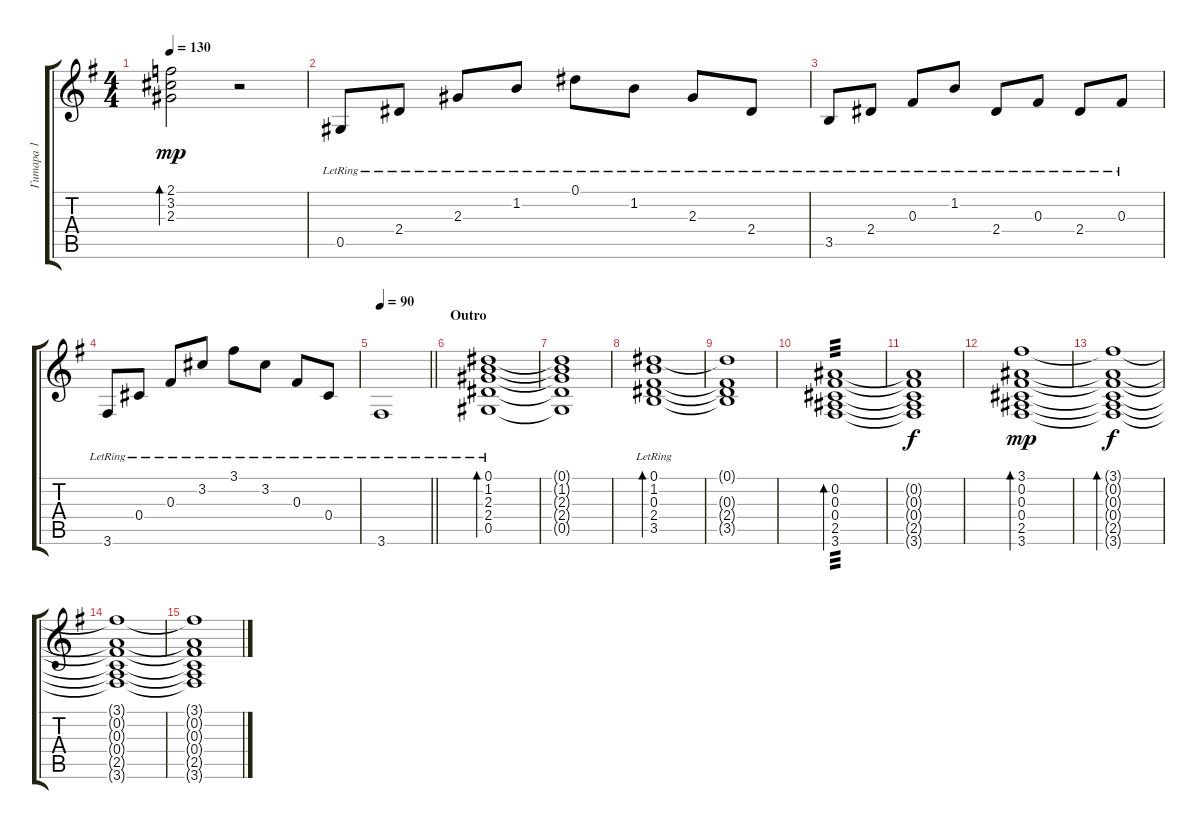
\track ("Гитара 1" "Гитара 1") {instrument acousticguitarsteel}
\staff {score tabs}
\tuning (Eb4 Bb3 Gb3 Db3 Ab2 Eb2) {hide}
\ts (4 4)
\tempo 130
\clef g2
\ks eminor
(2.1 3.2 2.3).2{bd 240 dy mp} r.2 |
0.5{lr}.8 2.4{lr}.8 2.3{lr}.8 1.2{lr}.8 0.1{lr}.8 1.2{lr}.8 2.3{lr}.8 2.4{lr}.8 |
3.5{lr}.8 2.4{lr}.8 0.3{lr}.8 1.2{lr}.8 2.4{lr}.8 0.3{lr}.8 2.4{lr}.8 0.3{lr}.8 |
3.6{lr}.8 0.4{lr}.8 0.3{lr}.8 3.2{lr}.8 3.1{lr}.8 3.2{lr}.8 0.3{lr}.8 0.4{lr}.8 |
\tempo 90
\barLineRight lightlight
3.6{lr}.1 |
\section ("" "Outro")
(0.1{lr} 1.2{lr} 2.3{lr} 2.4{lr} 0.5{lr}).1{bd 480} |
(0.1{t} 1.2{t} 2.3{t} 2.4{t} 0.5{t}).1 |
(0.1{lr} 1.2{lr} 0.3{lr} 2.4{lr} 3.5{lr}).1{bd 480} |
(0.1{t} 0.3{t} 2.4{t} 3.5{t}).1 |
(0.2 0.3 0.4 2.5 3.6).1{bd 60 tp 3} |
(0.2{t} 0.3{t} 0.4{t} 2.5{t} 3.6{t}).1{dy f} |
(3.1 0.2 0.3 0.4 2.5 3.6).1{bd 60 dy mp} |
(3.1{t} 0.2{t} 0.3{t} 0.4{t} 2.5{t} 3.6{t}).1{bd 60 dy f volume 0} |
(3.1{t} 0.2{t} 0.3{t} 0.4{t} 2.5{t} 3.6{t}).1 |
(3.1{t} 0.2{t} 0.3{t} 0.4{t} 2.5{t} 3.6{t}).1
